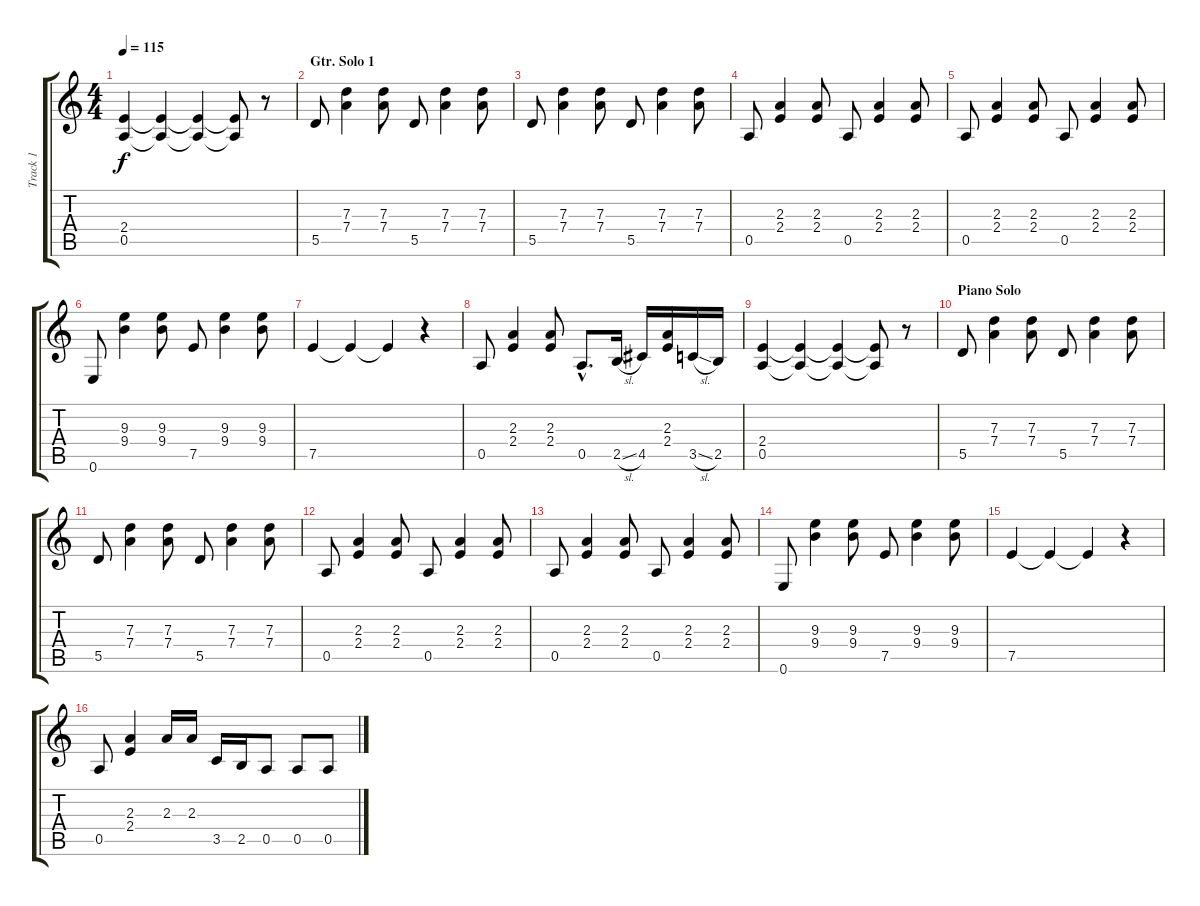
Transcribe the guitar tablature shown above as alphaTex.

\track ("Track 1" "Track 1") {instrument distortionguitar}
\staff {score tabs}
\tuning (E4 B3 G3 D3 A2 E2) {hide}
\ts (4 4)
\tempo 115
\clef g2
\ks c
(2.4 0.5).4{dy f} (2.4{t} 0.5{t}).4 (2.4{t} 0.5{t}).4 (2.4{t} 0.5{t}).8 r.8 |
\section ("" "Gtr. Solo 1")
5.5.8 (7.3 7.4).4 (7.3 7.4).8 5.5.8 (7.3 7.4).4 (7.3 7.4).8 |
5.5.8 (7.3 7.4).4 (7.3 7.4).8 5.5.8 (7.3 7.4).4 (7.3 7.4).8 |
0.5.8 (2.3 2.4).4 (2.3 2.4).8 0.5.8 (2.3 2.4).4 (2.3 2.4).8 |
0.5.8 (2.3 2.4).4 (2.3 2.4).8 0.5.8 (2.3 2.4).4 (2.3 2.4).8 |
0.6.8 (9.3 9.4).4 (9.3 9.4).8 7.5.8 (9.3 9.4).4 (9.3 9.4).8 |
7.5.4 7.5{t}.4 7.5{t}.4 r.4 |
0.5.8 (2.3 2.4).4 (2.3 2.4).8 0.5{hac}.8{d} 2.5{sl}.16 4.5.16 (2.3 2.4).16 3.5{sl}.16 2.5.16 |
(2.4 0.5).4 (2.4{t} 0.5{t}).4 (2.4{t} 0.5{t}).4 (2.4{t} 0.5{t}).8 r.8 |
\section ("" "Piano Solo")
5.5.8 (7.3 7.4).4 (7.3 7.4).8 5.5.8 (7.3 7.4).4 (7.3 7.4).8 |
5.5.8 (7.3 7.4).4 (7.3 7.4).8 5.5.8 (7.3 7.4).4 (7.3 7.4).8 |
0.5.8 (2.3 2.4).4 (2.3 2.4).8 0.5.8 (2.3 2.4).4 (2.3 2.4).8 |
0.5.8 (2.3 2.4).4 (2.3 2.4).8 0.5.8 (2.3 2.4).4 (2.3 2.4).8 |
0.6.8 (9.3 9.4).4 (9.3 9.4).8 7.5.8 (9.3 9.4).4 (9.3 9.4).8 |
7.5.4 7.5{t}.4 7.5{t}.4 r.4 |
0.5.8 (2.3 2.4).4 2.3.16 2.3.16 3.5.16 2.5.16 0.5.8 0.5.8 0.5.8
